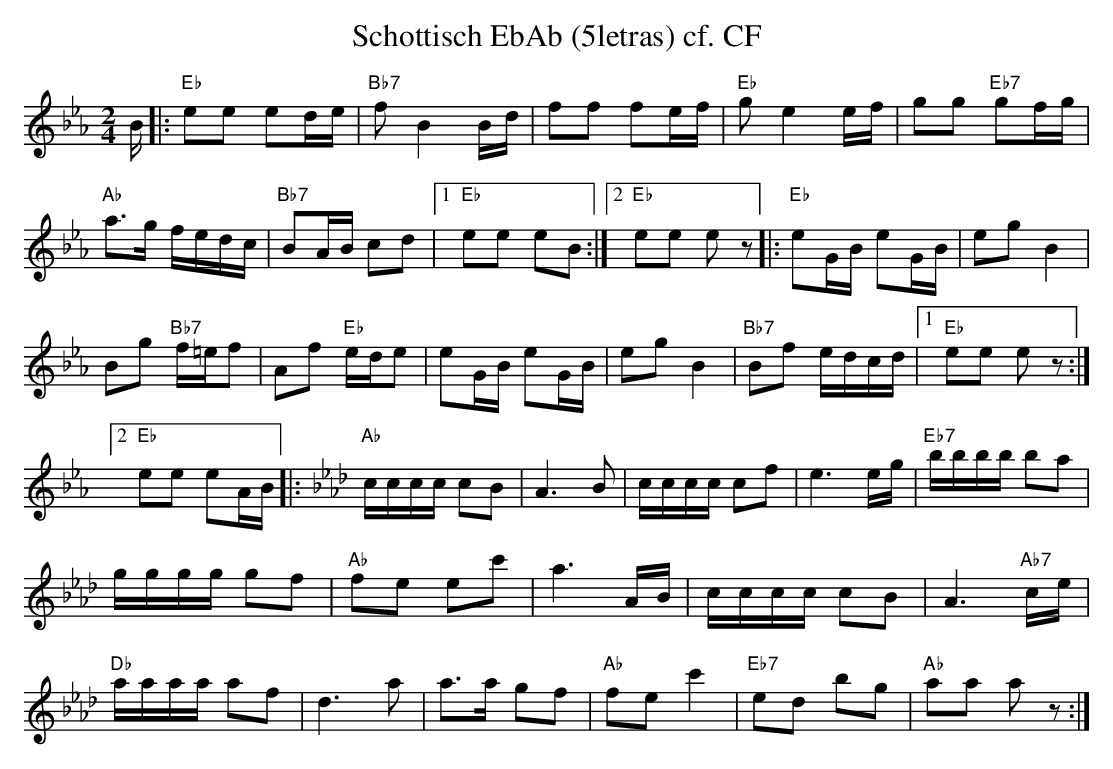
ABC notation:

X:1
T:Schottisch EbAb (5letras) cf. CF
M:2/4
L:1/16
K:Ebmaj%%MIDI gchordon
B |: "Eb"e2e2 e2de | "Bb7"f2B4Bd | f2f2 f2ef | "Eb"g2e4 ef | g2g2 "Eb7"g2fg |
"Ab"a3g fedc | "Bb7"B2AB c2d2 |1 "Eb"e2e2 e2B2 :|2 "Eb"e2e2 e2z2 |: "Eb"e2GB e2GB | e2g2B4 |
B2g2 "Bb7"f=ef2 | A2f2 "Eb"ede2 | e2GB e2GB | e2g2B4 | "Bb7"B2f2 edcd |1 "Eb"e2e2 e2z2 :|2
"Eb"e2e2 e2AB |: [K:Abmaj] "Ab"cccc c2B2 | A6B2 | cccc c2f2 | e6eg | "Eb7"bbbb b2a2 |
gggg g2f2 | "Ab"f2e2 e2c'2 | a6AB | cccc c2B2 | A6"Ab7"ce |
"Db"aaaa a2f2 | d6a2 | a3a g2f2 | "Ab"f2e2c'4 | "Eb7"e2d2 b2g2 | "Ab"a2a2 a2z2 :|
